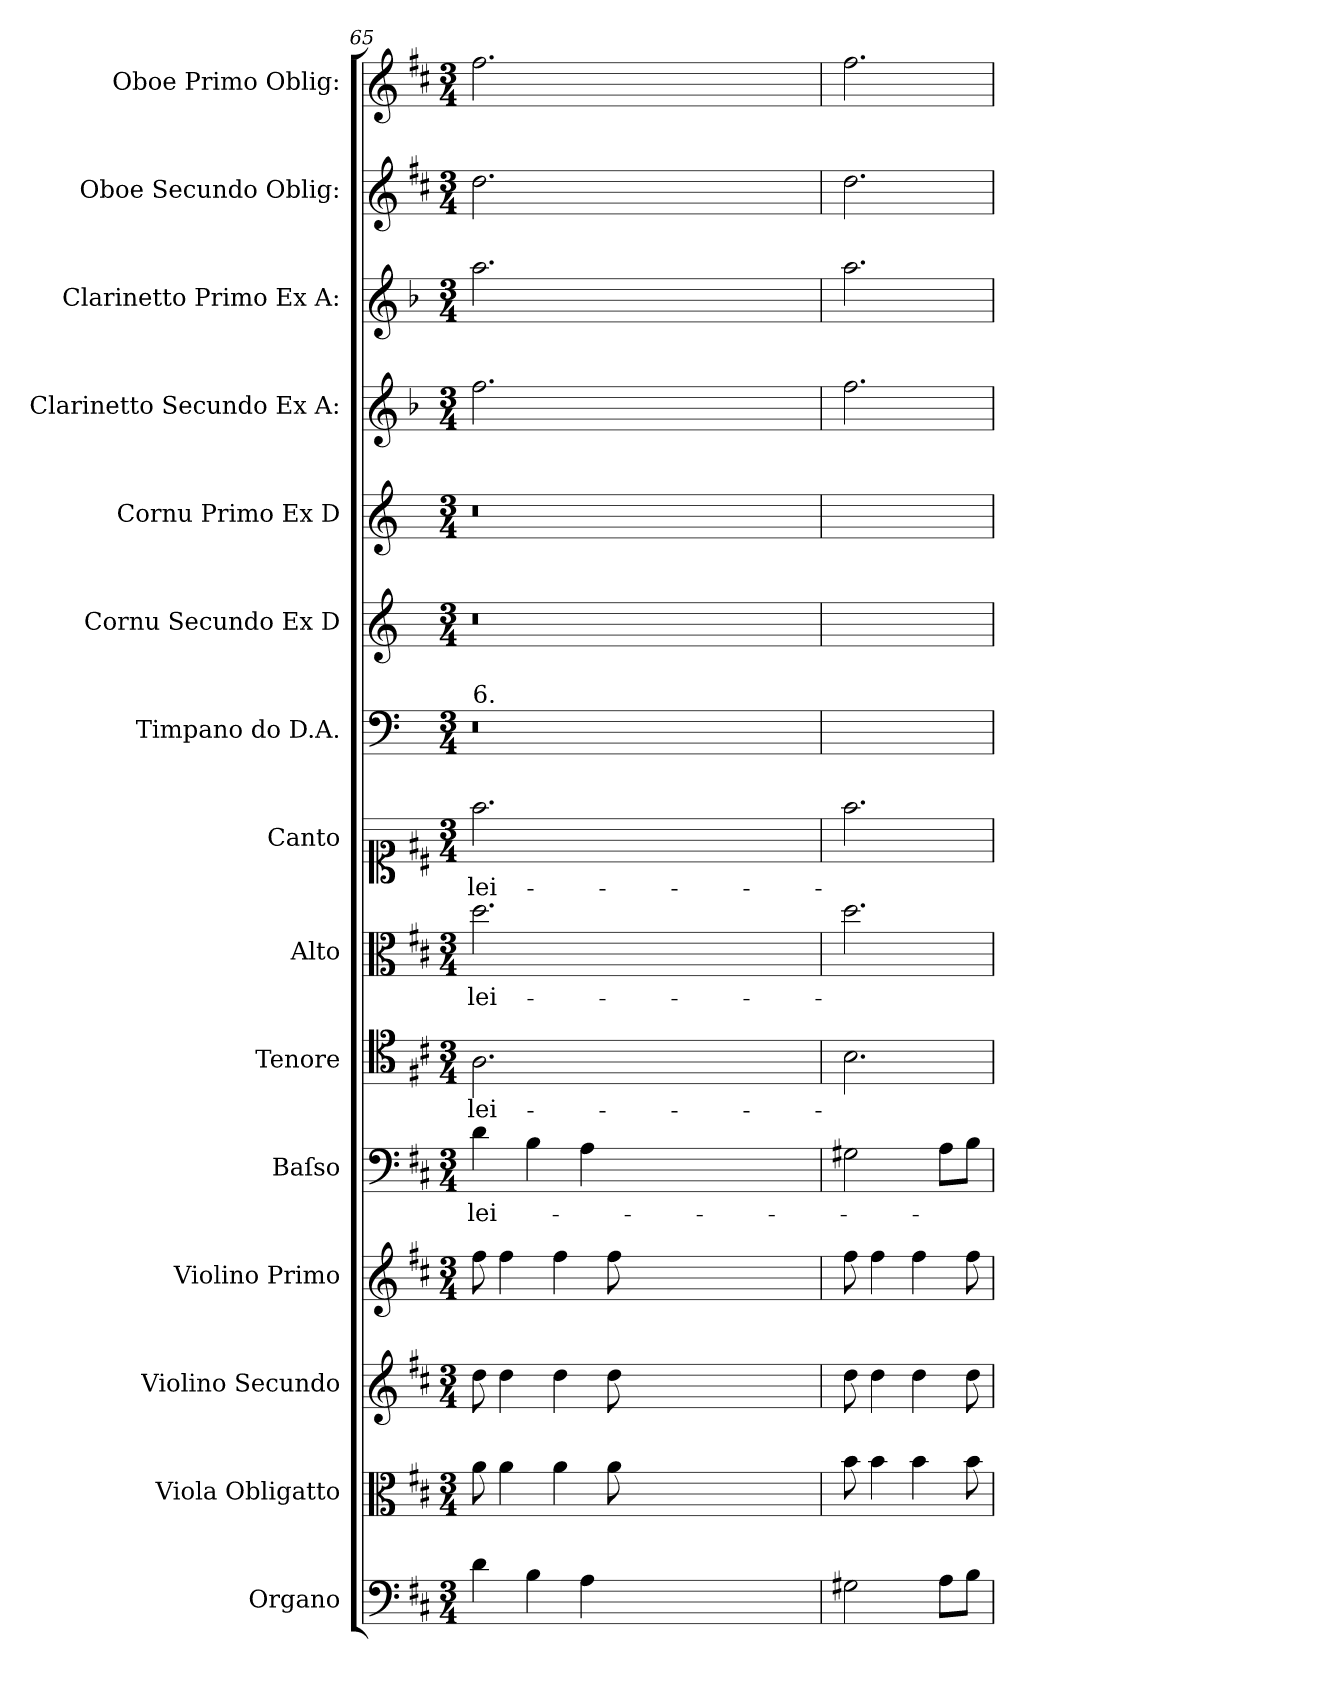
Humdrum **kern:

**kern	**kern	**kern	**kern	**kern	**text	**kern	**text	**kern	**text	**kern	**text	**kern	**kern	**kern	**kern	**kern	**kern	**kern
*part15	*part14	*part13	*part12	*part11	*part11	*part10	*part10	*part9	*part9	*part8	*part8	*part7	*part6	*part5	*part4	*part3	*part2	*part1
*staff15	*staff14	*staff13	*staff12	*staff11	*staff11	*staff10	*staff10	*staff9	*staff9	*staff8	*staff8	*staff7	*staff6	*staff5	*staff4	*staff3	*staff2	*staff1
*I"Organo	*I"Viola Obligatto	*I"Violino Secundo	*I"Violino Primo	*I"Baſso	*	*I"Tenore	*	*I"Alto	*	*I"Canto	*	*I"Timpano do D.A.	*I"Cornu Secundo Ex D	*I"Cornu Primo Ex D	*I"Clarinetto Secundo Ex A:	*I"Clarinetto Primo Ex A:	*I"Oboe Secundo Oblig:	*I"Oboe Primo Oblig:
*I'org	*I'vla obl	*I'vl 2	*I'vl 1	*I'B	*	*I'T	*	*I'A	*	*	*	*I'timp	*	*	*I'cl 2 in A	*I'cl 1 in A	*I'ob 2	*I'ob 1
*clefF4	*clefC3	*clefG2	*clefG2	*clefF4	*	*clefC4	*	*clefC3	*	*clefC1	*	*clefF4	*clefG2	*clefG2	*clefG2	*clefG2	*clefG2	*clefG2
*	*	*	*	*	*	*	*	*	*	*	*	*	*ITrd-1c-2	*ITrd-1c-2	*ITrd2c3	*ITrd2c3	*	*
*k[f#c#]	*k[f#c#]	*k[f#c#]	*k[f#c#]	*k[f#c#]	*	*k[f#c#]	*	*k[f#c#]	*	*k[f#c#]	*	*k[]	*k[f#c#]	*k[f#c#]	*k[f#c#]	*k[f#c#]	*k[f#c#]	*k[f#c#]
*M3/4	*M3/4	*M3/4	*M3/4	*M3/4	*	*M3/4	*	*M3/4	*	*M3/4	*	*M3/4	*M3/4	*M3/4	*M3/4	*M3/4	*M3/4	*M3/4
=65	=65	=65	=65	=65	=65	=65	=65	=65	=65	=65	=65	=65	=65	=65	=65	=65	=65	=65
!	!	!	!	!	!	!	!	!	!	!	!	!LO:TX:a:t=6.	!	!	!	!	!	!
4d\	8a\	8dd\	8ff#\	4d\	-lei-	2.A\	-lei-	2.dd\	-lei-	2.ff#\	-lei-	0.r	0.r	0.r	2.dd\	2.ff#\	2.dd\	2.ff#\
.	4a\	4dd\	4ff#\	.	.	.	.	.	.	.	.	.	.	.	.	.	.	.
4B\	.	.	.	4B\	.	.	.	.	.	.	.	.	.	.	.	.	.	.
.	4a\	4dd\	4ff#\	.	.	.	.	.	.	.	.	.	.	.	.	.	.	.
4A\	.	.	.	4A\	.	.	.	.	.	.	.	.	.	.	.	.	.	.
.	8a\	8dd\	8ff#\	.	.	.	.	.	.	.	.	.	.	.	.	.	.	.
0ryy	0ryy	0ryy	0ryy	0ryy	.	0ryy	.	0ryy	.	0ryy	.	.	.	.	0ryy	0ryy	0ryy	0ryy
4ryy	4ryy	4ryy	4ryy	4ryy	.	4ryy	.	4ryy	.	4ryy	.	.	.	.	4ryy	4ryy	4ryy	4ryy
=66	=66	=66	=66	=66	=66	=66	=66	=66	=66	=66	=66	=66	=66	=66	=66	=66	=66	=66
2G#X\	8b\	8dd\	8ff#\	2G#X\	.	2.B\	.	2.dd\	.	2.ff#\	.	2.ryy	2.ryy	2.ryy	2.dd\	2.ff#\	2.dd\	2.ff#\
.	4b\	4dd\	4ff#\	.	.	.	.	.	.	.	.	.	.	.	.	.	.	.
.	4b\	4dd\	4ff#\	.	.	.	.	.	.	.	.	.	.	.	.	.	.	.
8A\L	.	.	.	8A\L	.	.	.	.	.	.	.	.	.	.	.	.	.	.
8B\J	8b\	8dd\	8ff#\	8B\J	.	.	.	.	.	.	.	.	.	.	.	.	.	.
=	=	=	=	=	=	=	=	=	=	=	=	=	=	=	=	=	=	=
*-	*-	*-	*-	*-	*-	*-	*-	*-	*-	*-	*-	*-	*-	*-	*-	*-	*-	*-
